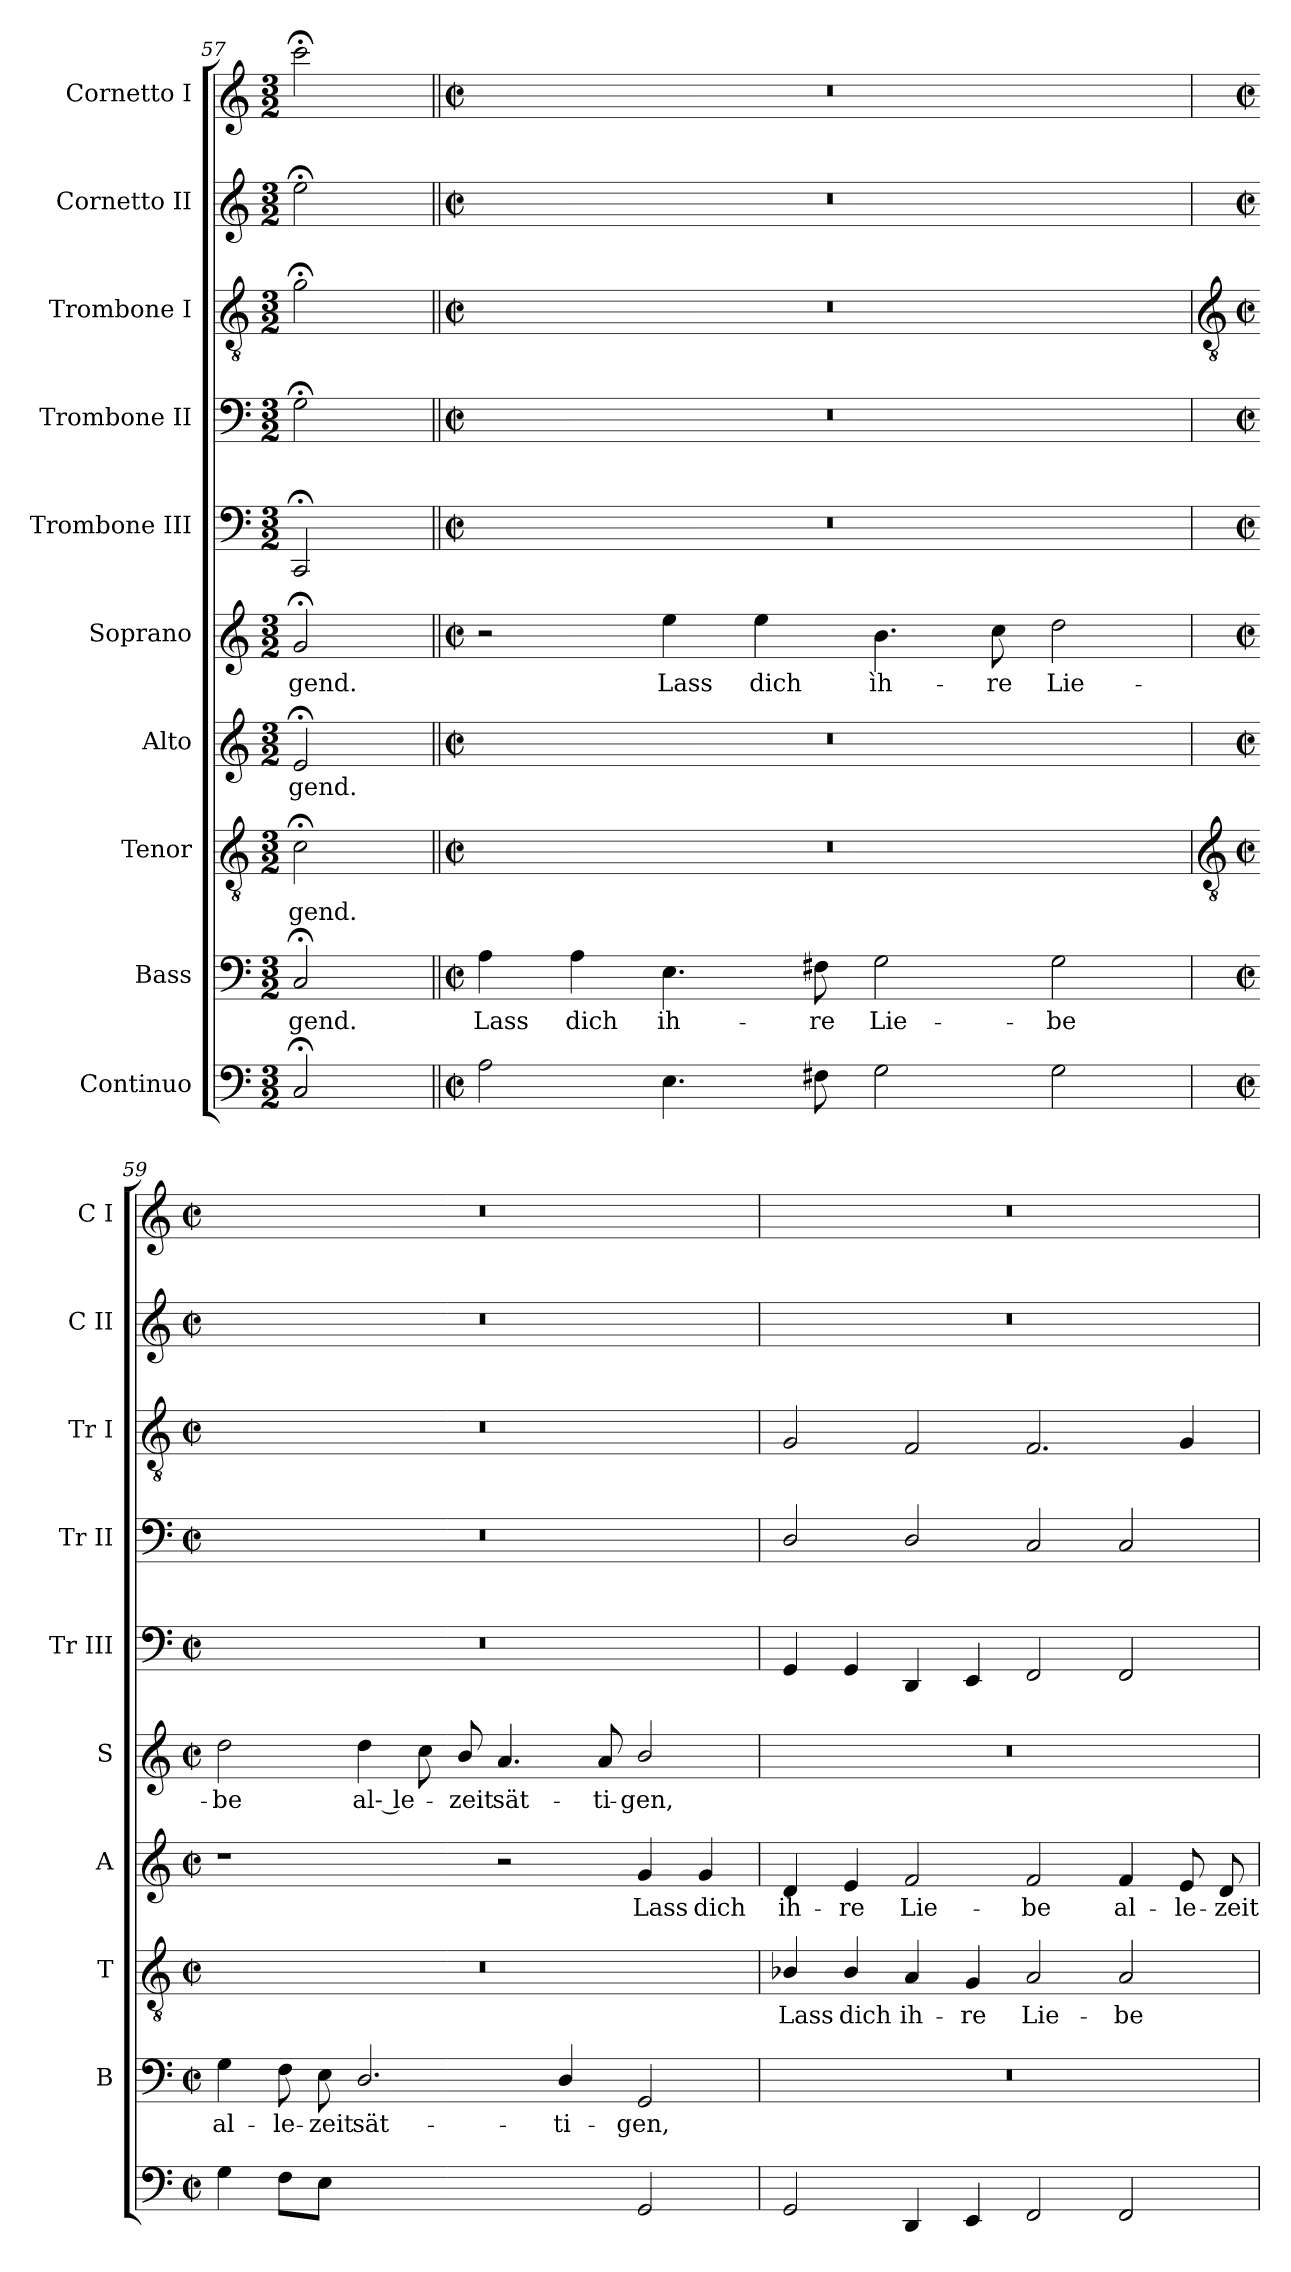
**kern	**text	**kern	**text	**kern	**text	**kern	**text	**kern	**text	**kern	**kern	**kern	**kern	**kern
*part10	*part10	*part9	*part9	*part8	*part8	*part7	*part7	*part6	*part6	*part5	*part4	*part3	*part2	*part1
*staff10	*staff10	*staff9	*staff9	*staff8	*staff8	*staff7	*staff7	*staff6	*staff6	*staff5	*staff4	*staff3	*staff2	*staff1
*I"Continuo	*	*I"Bass	*	*I"Tenor	*	*I"Alto	*	*I"Soprano	*	*I"Trombone III	*I"Trombone II	*I"Trombone I	*I"Cornetto II	*I"Cornetto I
*	*	*I'B	*	*I'T	*	*I'A	*	*I'S	*	*I'Tr III	*I'Tr II	*I'Tr I	*I'C II	*I'C I
*clefF4	*	*clefF4	*	*clefGv2	*	*clefG2	*	*clefG2	*	*clefF4	*clefF4	*clefGv2	*clefG2	*clefG2
*k[]	*	*k[]	*	*k[]	*	*k[]	*	*k[]	*	*k[]	*k[]	*k[]	*k[]	*k[]
*C:	*	*C:	*	*C:	*	*C:	*	*C:	*	*C:	*C:	*C:	*C:	*C:
*M3/2	*	*M3/2	*	*M3/2	*	*M3/2	*	*M3/2	*	*M3/2	*M3/2	*M3/2	*M3/2	*M3/2
=57	=57	=57	=57	=57	=57	=57	=57	=57	=57	=57	=57	=57	=57	=57
!	!	!	!LO:LY:b	!	!LO:LY:b	!	!LO:LY:b	!	!LO:LY:b	!	!	!	!	!
2C;	.	2C;<	-gend.	2c;<	-gend.	2e;<	-gend.	2g;<	gend.	2CC;<	2G;<	2g;<	2ee;<	2ccc;<
=58||	=58||	=58||	=58||	=58||	=58||	=58||	=58||	=58||	=58||	=58||	=58||	=58||	=58||	=58||
*M4/2	*	*M4/2	*	*M4/2	*	*M4/2	*	*M4/2	*	*M4/2	*M4/2	*M4/2	*M4/2	*M4/2
*met(c|)	*	*met(c|)	*	*met(c|)	*	*met(c|)	*	*met(c|)	*	*met(c|)	*met(c|)	*met(c|)	*met(c|)	*met(c|)
!	!	!	!LO:LY:b	!	!	!	!	!	!	!	!	!	!	!
2A	.	4A	Lass	0r	.	0r	.	2r	.	0r	0r	0r	0r	0r
!	!	!	!LO:LY:b	!	!	!	!	!	!	!	!	!	!	!
.	.	4A	dich	.	.	.	.	.	.	.	.	.	.	.
!	!	!	!LO:LY:b	!	!	!	!	!	!LO:LY:b	!	!	!	!	!
4.E	.	4.E	ih-	.	.	.	.	4ee	Lass	.	.	.	.	.
!	!	!	!	!	!	!	!	!	!LO:LY:b	!	!	!	!	!
.	.	.	.	.	.	.	.	4ee	dich	.	.	.	.	.
!	!	!	!LO:LY:b	!	!	!	!	!	!	!	!	!	!	!
8F#X	.	8F#X	-re	.	.	.	.	.	.	.	.	.	.	.
!	!	!	!LO:LY:b	!	!	!	!	!	!LO:LY:b	!	!	!	!	!
2G	.	2G	Lie-	.	.	.	.	4.b	ìh-	.	.	.	.	.
!	!	!	!	!	!	!	!	!	!LO:LY:b	!	!	!	!	!
.	.	.	.	.	.	.	.	8cc	-re	.	.	.	.	.
!	!	!	!LO:LY:b	!	!	!	!	!	!LO:LY:b	!	!	!	!	!
2G	.	2G	-be	.	.	.	.	2dd	Lie-	.	.	.	.	.
!!LO:LB:g=z
=59	=59	=59	=59	=59	=59	=59	=59	=59	=59	=59	=59	=59	=59	=59
*	*	*	*	*clefGv2	*	*	*	*	*	*	*	*clefGv2	*	*
*M4/2	*	*M4/2	*	*M4/2	*	*M4/2	*	*M4/2	*	*M4/2	*M4/2	*M4/2	*M4/2	*M4/2
*met(c|)	*	*met(c|)	*	*met(c|)	*	*met(c|)	*	*met(c|)	*	*met(c|)	*met(c|)	*met(c|)	*met(c|)	*met(c|)
!	!	!	!LO:LY:b	!	!	!	!	!	!LO:LY:b	!	!	!	!	!
4G	.	4G	al-	0r	.	1r	.	2dd	-be	0r	0r	0r	0r	0r
!	!	!	!LO:LY:b	!	!	!	!	!	!	!	!	!	!	!
8FL	.	8F	-le-	.	.	.	.	.	.	.	.	.	.	.
!	!	!	!LO:LY:b	!	!	!	!	!	!	!	!	!	!	!
8EJ	.	8E	-zeit	.	.	.	.	.	.	.	.	.	.	.
!	!LO:LY:b	!	!LO:LY:b	!	!	!	!	!	!LO:LY:b	!	!	!	!	!
[4Dyy	3	2.D/	sät-	.	.	.	.	4dd	al- le-	.	.	.	.	.
!	!LO:LY:b	!	!	!	!	!	!	!	!	!	!	!	!	!
2Dyy_	4	.	.	.	.	.	.	8cc	.	.	.	.	.	.
!	!	!	!	!	!	!	!	!	!LO:LY:b	!	!	!	!	!
.	.	.	.	.	.	.	.	8b/	-zeit	.	.	.	.	.
!	!	!	!	!	!	!	!	!	!LO:LY:b	!	!	!	!	!
.	.	.	.	.	.	2r	.	4.a	sät-	.	.	.	.	.
!	!LO:LY:b	!	!LO:LY:b	!	!	!	!	!	!	!	!	!	!	!
4Dyy]	3	4D/	-ti-	.	.	.	.	.	.	.	.	.	.	.
!	!	!	!	!	!	!	!	!	!LO:LY:b	!	!	!	!	!
.	.	.	.	.	.	.	.	8a	-ti-	.	.	.	.	.
!	!	!	!LO:LY:b	!	!	!	!LO:LY:b	!	!LO:LY:b	!	!	!	!	!
2GG	.	2GG	-gen,	.	.	4g	Lass	2b/	-gen,	.	.	.	.	.
!	!	!	!	!	!	!	!LO:LY:b	!	!	!	!	!	!	!
.	.	.	.	.	.	4g	dich	.	.	.	.	.	.	.
=60	=60	=60	=60	=60	=60	=60	=60	=60	=60	=60	=60	=60	=60	=60
!	!	!	!	!	!LO:LY:b	!	!LO:LY:b	!	!	!	!	!	!	!
2GG	.	0r	.	4B-X/	Lass	4d	ih-	0r	.	4GG	2D/	2G	0r	0r
!	!	!	!	!	!LO:LY:b	!	!LO:LY:b	!	!	!	!	!	!	!
.	.	.	.	4B-/	dich	4e	-re	.	.	4GG	.	.	.	.
!	!	!	!	!	!LO:LY:b	!	!LO:LY:b	!	!	!	!	!	!	!
4DD	.	.	.	4A	ih-	2f	Lie-	.	.	4DD	2D/	2F	.	.
!	!	!	!	!	!LO:LY:b	!	!	!	!	!	!	!	!	!
4EE	.	.	.	4G	-re	.	.	.	.	4EE	.	.	.	.
!	!	!	!	!	!LO:LY:b	!	!LO:LY:b	!	!	!	!	!	!	!
2FF	.	.	.	2A	Lie-	2f	-be	.	.	2FF	2C	2.F	.	.
!	!	!	!	!	!LO:LY:b	!	!LO:LY:b	!	!	!	!	!	!	!
2FF	.	.	.	2A	-be	4f	al-	.	.	2FF	2C	.	.	.
!	!	!	!	!	!	!	!LO:LY:b	!	!	!	!	!	!	!
.	.	.	.	.	.	8e	-le-	.	.	.	.	4G	.	.
!	!	!	!	!	!	!	!LO:LY:b	!	!	!	!	!	!	!
.	.	.	.	.	.	8d	-zeit	.	.	.	.	.	.	.
=	=	=	=	=	=	=	=	=	=	=	=	=	=	=
*-	*-	*-	*-	*-	*-	*-	*-	*-	*-	*-	*-	*-	*-	*-
